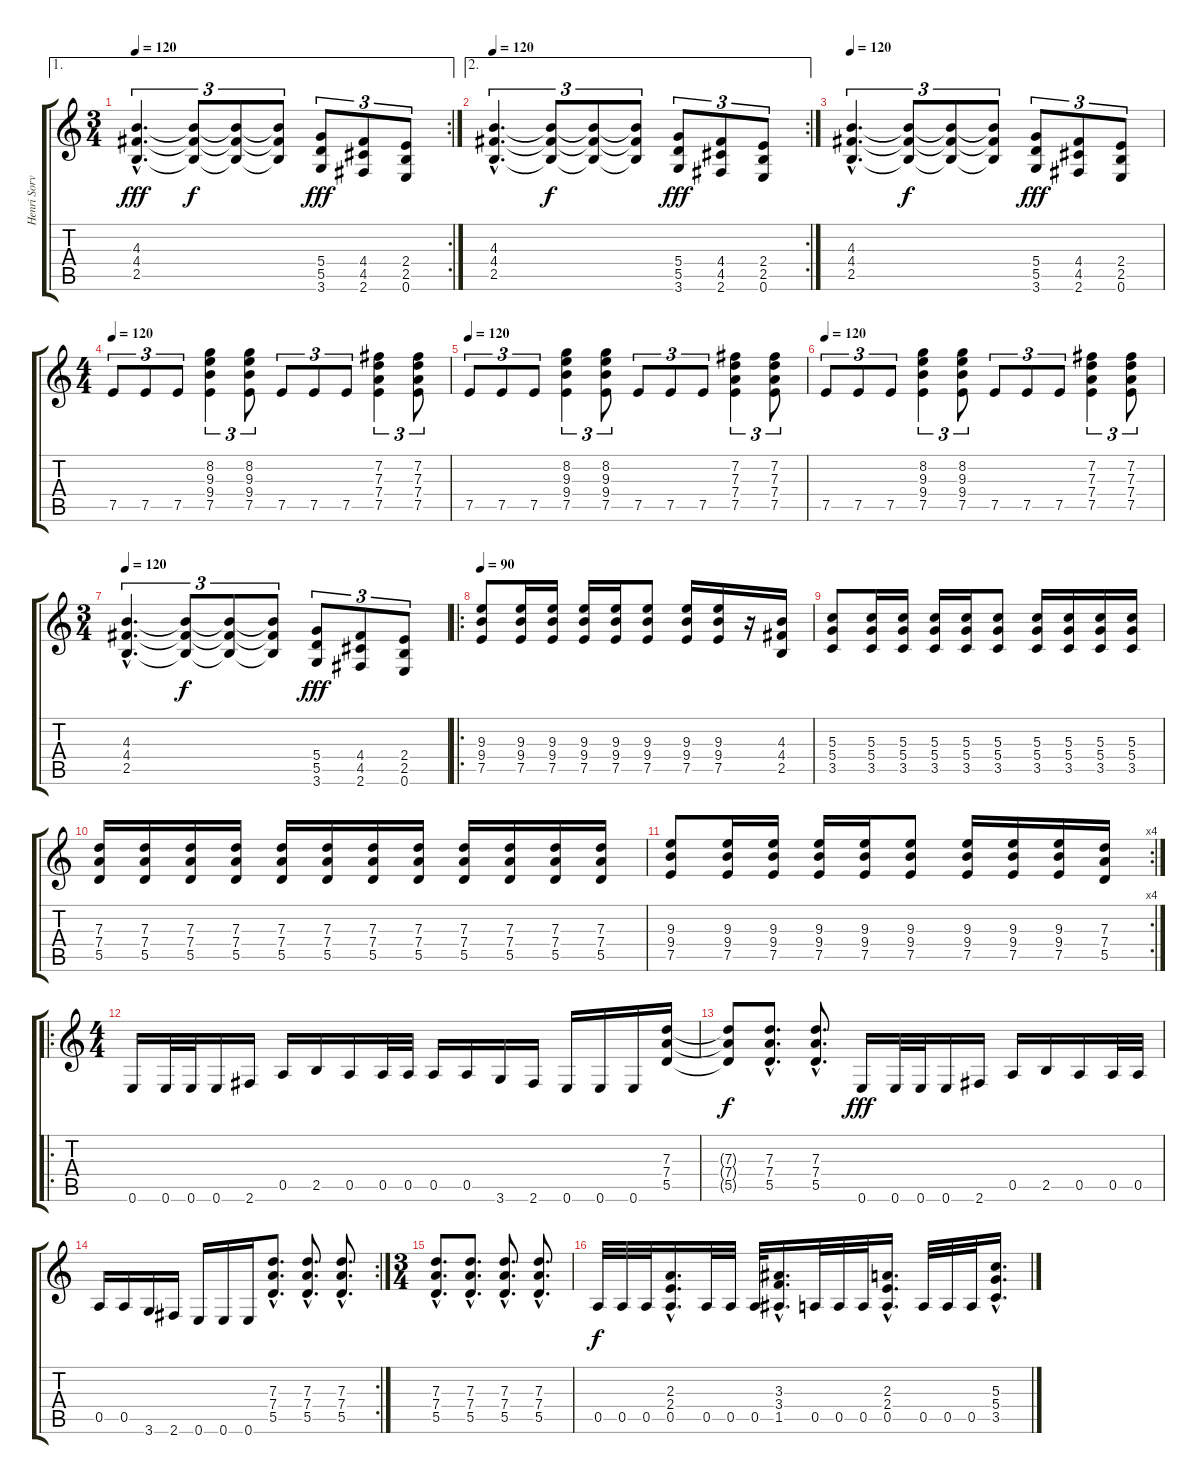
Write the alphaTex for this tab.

\track ("Henri Sorvali" "Henri Sorv") {instrument overdrivenguitar}
\staff {score tabs}
\tuning (E4 B3 G3 D3 A2 E2) {hide}
\ae 1
\rc 2
\ts (3 4)
\tempo 120
\clef g2
\ks c
(4.3{hac} 4.4{hac} 2.5{hac}).4{d tu (3 2) dy fff} (4.3{t} 4.4{t} 2.5{t}).8{tu (3 2) dy f} (4.3{t} 4.4{t} 2.5{t}).8{tu (3 2)} (4.3{t} 4.4{t} 2.5{t}).8{tu (3 2)} (5.4 5.5 3.6).8{tu (3 2) dy fff} (4.4 4.5 2.6).8{tu (3 2)} (2.4 2.5 0.6).8{tu (3 2)} |
\ae 2
\rc 2
\tempo 120
(4.3{hac} 4.4{hac} 2.5{hac}).4{d tu (3 2)} (4.3{t} 4.4{t} 2.5{t}).8{tu (3 2) dy f} (4.3{t} 4.4{t} 2.5{t}).8{tu (3 2)} (4.3{t} 4.4{t} 2.5{t}).8{tu (3 2)} (5.4 5.5 3.6).8{tu (3 2) dy fff} (4.4 4.5 2.6).8{tu (3 2)} (2.4 2.5 0.6).8{tu (3 2)} |
\tempo 120
(4.3{hac} 4.4{hac} 2.5{hac}).4{d tu (3 2)} (4.3{t} 4.4{t} 2.5{t}).8{tu (3 2) dy f} (4.3{t} 4.4{t} 2.5{t}).8{tu (3 2)} (4.3{t} 4.4{t} 2.5{t}).8{tu (3 2)} (5.4 5.5 3.6).8{tu (3 2) dy fff} (4.4 4.5 2.6).8{tu (3 2)} (2.4 2.5 0.6).8{tu (3 2)} |
\ts (4 4)
\tempo 120
7.5.8{tu (3 2)} 7.5.8{tu (3 2)} 7.5.8{tu (3 2)} (8.2 9.3 9.4 7.5).4{tu (3 2)} (8.2 9.3 9.4 7.5).8{tu (3 2)} 7.5.8{tu (3 2)} 7.5.8{tu (3 2)} 7.5.8{tu (3 2)} (7.2 7.3 7.4 7.5).4{tu (3 2)} (7.2 7.3 7.4 7.5).8{tu (3 2)} |
\tempo 120
7.5.8{tu (3 2)} 7.5.8{tu (3 2)} 7.5.8{tu (3 2)} (8.2 9.3 9.4 7.5).4{tu (3 2)} (8.2 9.3 9.4 7.5).8{tu (3 2)} 7.5.8{tu (3 2)} 7.5.8{tu (3 2)} 7.5.8{tu (3 2)} (7.2 7.3 7.4 7.5).4{tu (3 2)} (7.2 7.3 7.4 7.5).8{tu (3 2)} |
\tempo 120
7.5.8{tu (3 2)} 7.5.8{tu (3 2)} 7.5.8{tu (3 2)} (8.2 9.3 9.4 7.5).4{tu (3 2)} (8.2 9.3 9.4 7.5).8{tu (3 2)} 7.5.8{tu (3 2)} 7.5.8{tu (3 2)} 7.5.8{tu (3 2)} (7.2 7.3 7.4 7.5).4{tu (3 2)} (7.2 7.3 7.4 7.5).8{tu (3 2)} |
\ts (3 4)
\tempo 120
(4.3{hac} 4.4{hac} 2.5{hac}).4{d tu (3 2)} (4.3{t} 4.4{t} 2.5{t}).8{tu (3 2) dy f} (4.3{t} 4.4{t} 2.5{t}).8{tu (3 2)} (4.3{t} 4.4{t} 2.5{t}).8{tu (3 2)} (5.4 5.5 3.6).8{tu (3 2) dy fff} (4.4 4.5 2.6).8{tu (3 2)} (2.4 2.5 0.6).8{tu (3 2)} |
\ro
\tempo 90
(9.3 9.4 7.5).8 (9.3 9.4 7.5).16 (9.3 9.4 7.5).16 (9.3 9.4 7.5).16 (9.3 9.4 7.5).16 (9.3 9.4 7.5).8 (9.3 9.4 7.5).16 (9.3 9.4 7.5).16 r.16 (4.3 4.4 2.5).16 |
(5.3 5.4 3.5).8 (5.3 5.4 3.5).16 (5.3 5.4 3.5).16 (5.3 5.4 3.5).16 (5.3 5.4 3.5).16 (5.3 5.4 3.5).8 (5.3 5.4 3.5).16 (5.3 5.4 3.5).16 (5.3 5.4 3.5).16 (5.3 5.4 3.5).16 |
(7.3 7.4 5.5).16 (7.3 7.4 5.5).16 (7.3 7.4 5.5).16 (7.3 7.4 5.5).16 (7.3 7.4 5.5).16 (7.3 7.4 5.5).16 (7.3 7.4 5.5).16 (7.3 7.4 5.5).16 (7.3 7.4 5.5).16 (7.3 7.4 5.5).16 (7.3 7.4 5.5).16 (7.3 7.4 5.5).16 |
\rc 4
(9.3 9.4 7.5).8 (9.3 9.4 7.5).16 (9.3 9.4 7.5).16 (9.3 9.4 7.5).16 (9.3 9.4 7.5).16 (9.3 9.4 7.5).8 (9.3 9.4 7.5).16 (9.3 9.4 7.5).16 (9.3 9.4 7.5).16 (7.3 7.4 5.5).16 |
\ro
\ts (4 4)
0.6.16{volume 16 balance 11 instrument overdrivenguitar} 0.6.32 0.6.32 0.6.16 2.6.16 0.5.16 2.5.16 0.5.16 0.5.32 0.5.32 0.5.16 0.5.16 3.6.16 2.6.16 0.6.16 0.6.16 0.6.16 (7.3 7.4 5.5).16 |
(7.3{t} 7.4{t} 5.5{t}).8{dy f} (7.3{hac} 7.4{hac} 5.5{hac}).8{d} (7.3{hac} 7.4{hac} 5.5{hac}).8{d} 0.6.16{dy fff} 0.6.32 0.6.32 0.6.16 2.6.16 0.5.16 2.5.16 0.5.16 0.5.32 0.5.32 |
\rc 2
0.5.16 0.5.16 3.6.16 2.6.16 0.6.16 0.6.16 0.6.16 (7.3{hac} 7.4{hac} 5.5{hac}).8{d} (7.3{hac} 7.4{hac} 5.5{hac}).8{d} (7.3{hac} 7.4{hac} 5.5{hac}).8{d} |
\ts (3 4)
(7.3{hac} 7.4{hac} 5.5{hac}).8{d} (7.3{hac} 7.4{hac} 5.5{hac}).8{d} (7.3{hac} 7.4{hac} 5.5{hac}).8{d} (7.3{hac} 7.4{hac} 5.5{hac}).8{d} |
0.5.32{dy f} 0.5.32 0.5.32 (2.3{hac} 2.4{hac} 0.5{hac}).16{d} 0.5.32 0.5.32 0.5.32 (3.3{hac} 3.4{hac} 1.5{hac}).16{d} 0.5.32 0.5.32 0.5.32 (2.3{hac} 2.4{hac} 0.5{hac}).16{d} 0.5.32 0.5.32 0.5.32 (5.3{hac} 5.4{hac} 3.5{hac}).16{d}
